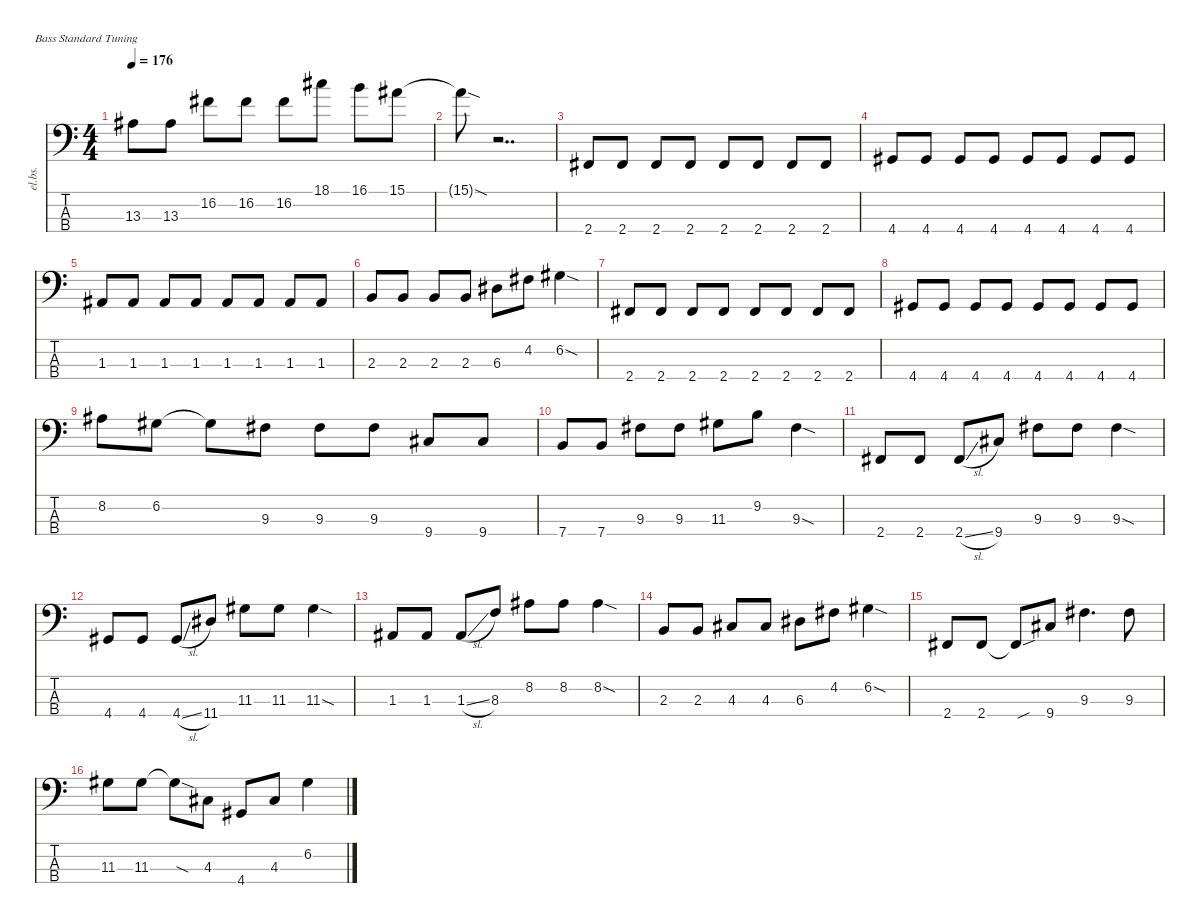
\defaultSystemsLayout 4
\hideDynamics
\bracketExtendMode nobrackets
\track ("Electric Bass" "el.bs.") {instrument electricbassfinger}
\staff {score tabs}
\tuning (G2 D2 A1 E1)
\ts (4 4)
\tempo 176
\clef f4
\ks c
13.3{acc #}.8{dy mf} 13.3{acc #}.8 16.2{acc #}.8 16.2{acc #}.8 16.2{acc #}.8 18.1{acc #}.8 16.1.8 15.1{acc #}.8 |
15.1{sod t acc #}.8 r.2{dd} |
2.4{acc #}.8 2.4{acc #}.8 2.4{acc #}.8 2.4{acc #}.8 2.4{acc #}.8 2.4{acc #}.8 2.4{acc #}.8 2.4{acc #}.8 |
4.4{acc #}.8 4.4{acc #}.8 4.4{acc #}.8 4.4{acc #}.8 4.4{acc #}.8 4.4{acc #}.8 4.4{acc #}.8 4.4{acc #}.8 |
1.3{acc #}.8 1.3{acc #}.8 1.3{acc #}.8 1.3{acc #}.8 1.3{acc #}.8 1.3{acc #}.8 1.3{acc #}.8 1.3{acc #}.8 |
2.3.8 2.3.8 2.3.8 2.3.8 6.3{acc #}.8 4.2{acc #}.8 6.2{sod acc #}.4 |
2.4{acc #}.8 2.4{acc #}.8 2.4{acc #}.8 2.4{acc #}.8 2.4{acc #}.8 2.4{acc #}.8 2.4{acc #}.8 2.4{acc #}.8 |
4.4{acc #}.8 4.4{acc #}.8 4.4{acc #}.8 4.4{acc #}.8 4.4{acc #}.8 4.4{acc #}.8 4.4{acc #}.8 4.4{acc #}.8 |
8.2{acc #}.8 6.2{acc #}.8 6.2{t acc #}.8 9.3{acc #}.8 9.3{acc #}.8 9.3{acc #}.8 9.4{acc #}.8 9.4{acc #}.8 |
7.4.8 7.4.8 9.3{acc #}.8 9.3{acc #}.8 11.3{acc #}.8 9.2.8 9.3{sod acc #}.4 |
2.4{acc #}.8 2.4{acc #}.8 2.4{sl acc #}.8 9.4{acc #}.8 9.3{acc #}.8 9.3{acc #}.8 9.3{sod acc #}.4 |
4.4{acc #}.8 4.4{acc #}.8 4.4{sl acc #}.8 11.4{acc #}.8 11.3{acc #}.8 11.3{acc #}.8 11.3{sod acc #}.4 |
1.3{acc #}.8 1.3{acc #}.8 1.3{sl acc #}.8 8.3.8 8.2{acc #}.8 8.2{acc #}.8 8.2{sod acc #}.4 |
2.3.8 2.3.8 4.3{acc #}.8 4.3{acc #}.8 6.3{acc #}.8 4.2{acc #}.8 6.2{sod acc #}.4 |
2.4{acc #}.8 2.4{acc #}.8 2.4{sou t acc #}.8 9.4{acc #}.8 9.3{acc #}.4{d} 9.3{acc #}.8 |
11.3{acc #}.8 11.3{acc #}.8 11.3{sod t acc #}.8 4.3{acc #}.8 4.4{acc #}.8 4.3{acc #}.8 6.2{acc #}.4
